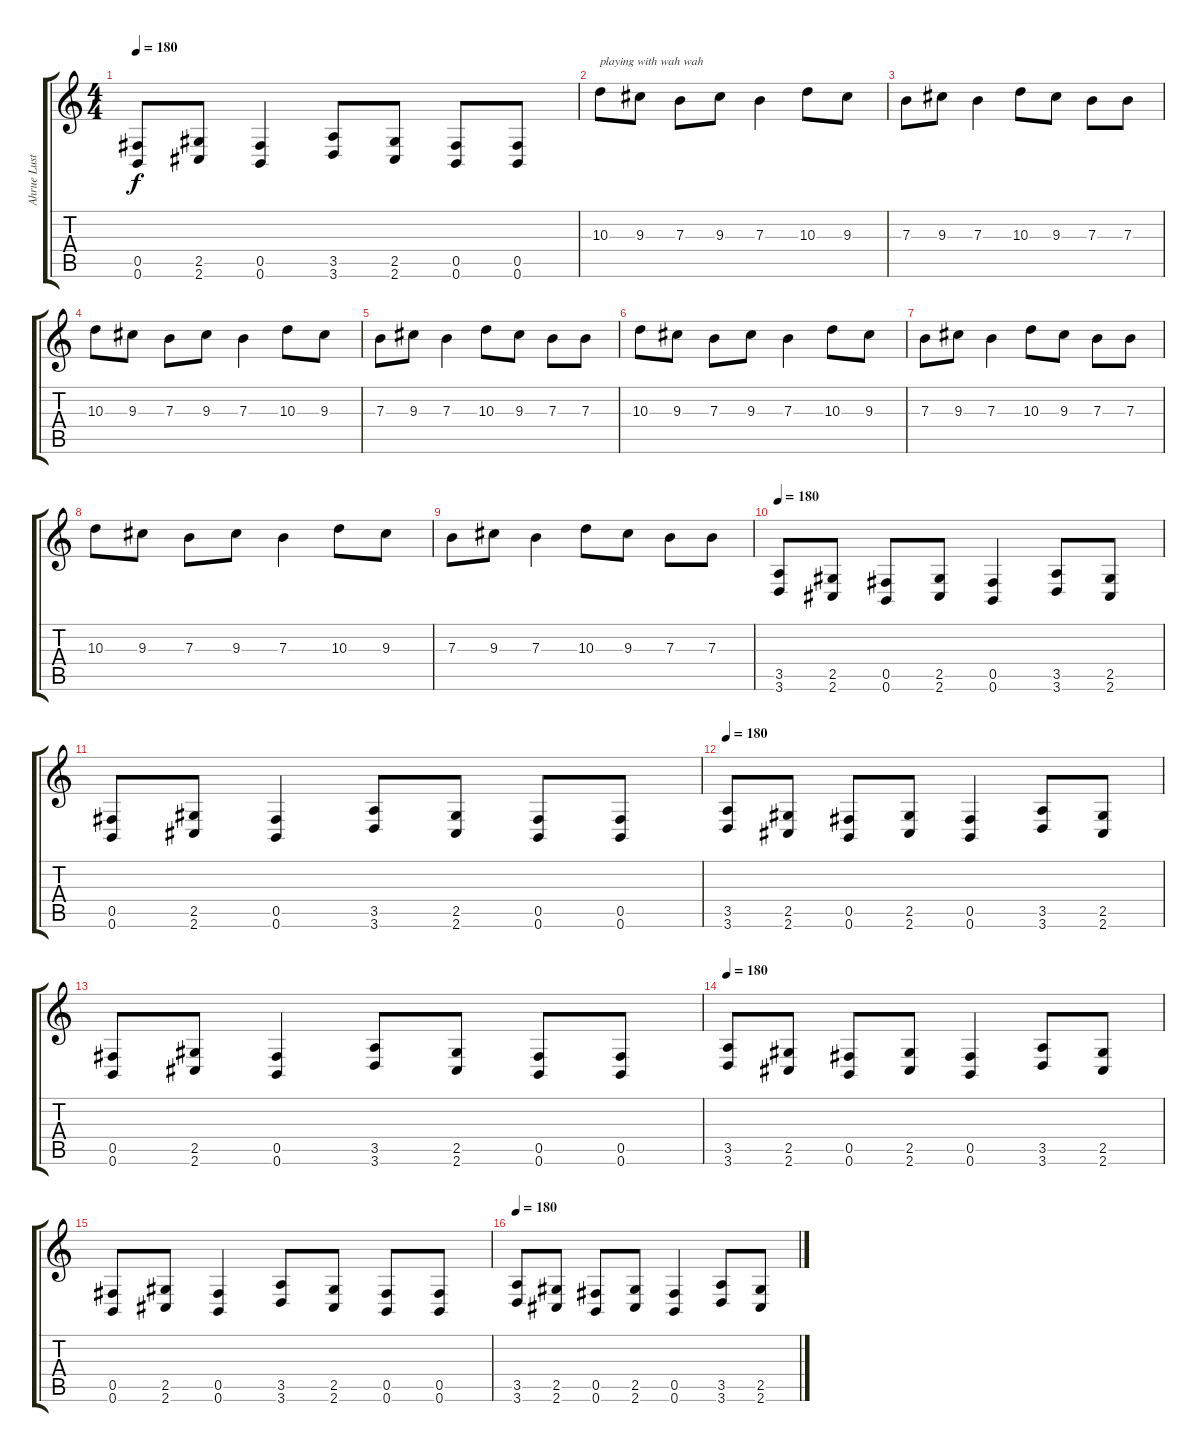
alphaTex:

\track ("Ahrue Luster" "Ahrue Lust") {instrument distortionguitar}
\staff {score tabs}
\tuning (Db4 Ab3 E3 B2 Gb2 B1) {hide}
\ts (4 4)
\tempo 180
\clef g2
\ks c
(0.5 0.6).8{dy f} (2.5 2.6).8 (0.5 0.6).4 (3.5 3.6).8 (2.5 2.6).8 (0.5 0.6).8 (0.5 0.6).8 |
10.3.8{txt "playing with wah wah" volume 12} 9.3.8 7.3.8 9.3.8 7.3.4 10.3.8 9.3.8 |
7.3.8 9.3.8 7.3.4 10.3.8 9.3.8 7.3.8 7.3.8 |
10.3.8{volume 12} 9.3.8 7.3.8 9.3.8 7.3.4 10.3.8 9.3.8 |
7.3.8 9.3.8 7.3.4 10.3.8 9.3.8 7.3.8 7.3.8 |
10.3.8{volume 12} 9.3.8 7.3.8 9.3.8 7.3.4 10.3.8 9.3.8 |
7.3.8 9.3.8 7.3.4 10.3.8 9.3.8 7.3.8 7.3.8 |
10.3.8{volume 12} 9.3.8 7.3.8 9.3.8 7.3.4 10.3.8 9.3.8 |
7.3.8 9.3.8 7.3.4 10.3.8 9.3.8 7.3.8 7.3.8 |
\tempo 180
(3.5 3.6).8 (2.5 2.6).8 (0.5 0.6).8 (2.5 2.6).8 (0.5 0.6).4 (3.5 3.6).8 (2.5 2.6).8 |
(0.5 0.6).8 (2.5 2.6).8 (0.5 0.6).4 (3.5 3.6).8 (2.5 2.6).8 (0.5 0.6).8 (0.5 0.6).8 |
\tempo 180
(3.5 3.6).8 (2.5 2.6).8 (0.5 0.6).8 (2.5 2.6).8 (0.5 0.6).4 (3.5 3.6).8 (2.5 2.6).8 |
(0.5 0.6).8 (2.5 2.6).8 (0.5 0.6).4 (3.5 3.6).8 (2.5 2.6).8 (0.5 0.6).8 (0.5 0.6).8 |
\tempo 180
(3.5 3.6).8 (2.5 2.6).8 (0.5 0.6).8 (2.5 2.6).8 (0.5 0.6).4 (3.5 3.6).8 (2.5 2.6).8 |
(0.5 0.6).8 (2.5 2.6).8 (0.5 0.6).4 (3.5 3.6).8 (2.5 2.6).8 (0.5 0.6).8 (0.5 0.6).8 |
\tempo 180
(3.5 3.6).8 (2.5 2.6).8 (0.5 0.6).8 (2.5 2.6).8 (0.5 0.6).4 (3.5 3.6).8 (2.5 2.6).8
